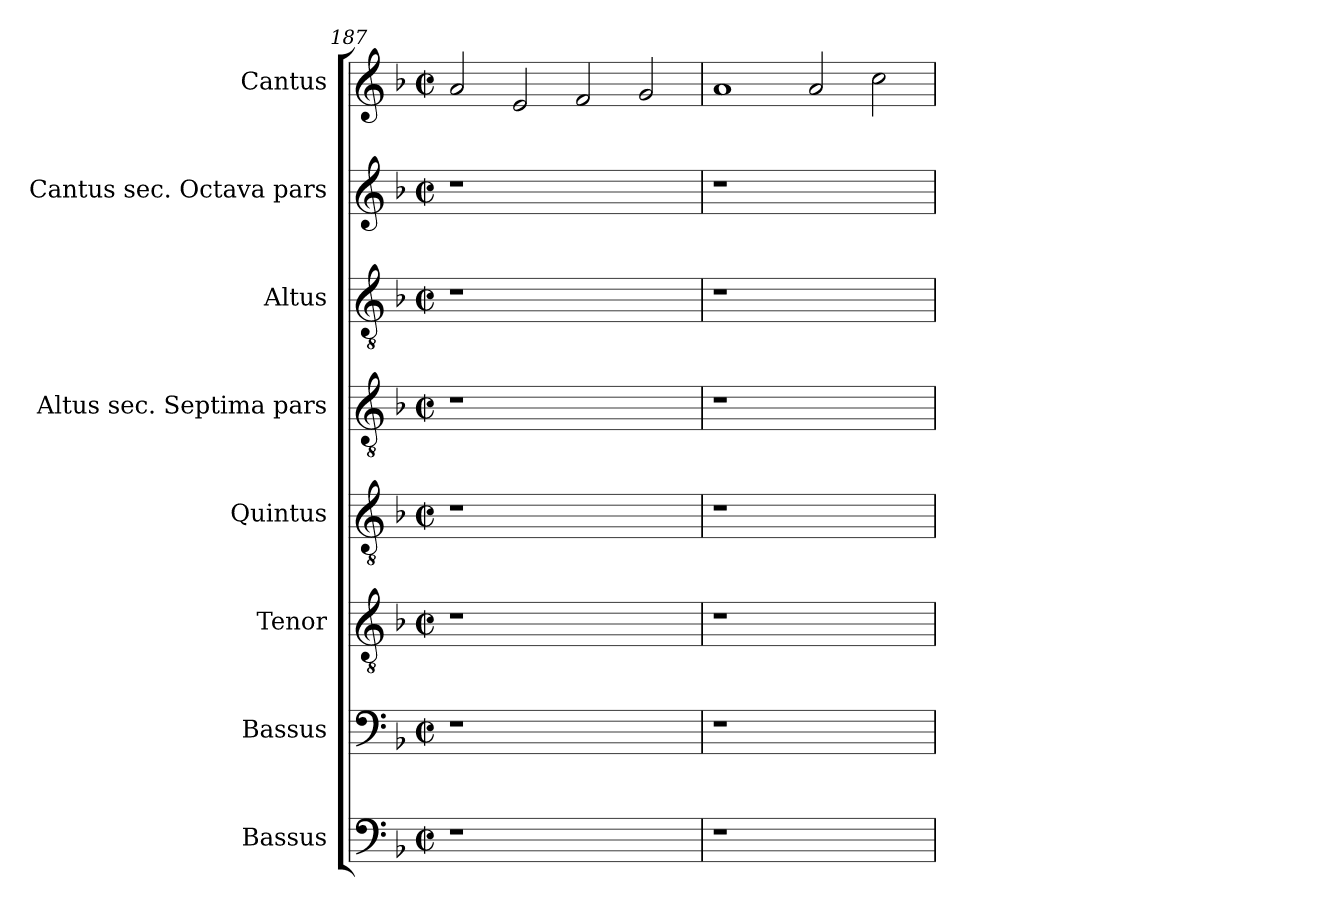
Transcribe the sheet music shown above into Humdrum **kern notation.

**kern	**kern	**kern	**kern	**kern	**kern	**kern	**kern
*part8	*part7	*part6	*part5	*part4	*part3	*part2	*part1
*staff8	*staff7	*staff6	*staff5	*staff4	*staff3	*staff2	*staff1
*I"Bassus	*I"Bassus	*I"Tenor	*I"Quintus	*I"Altus sec. Septima pars	*I"Altus	*I"Cantus sec. Octava pars	*I"Cantus
*	*I'Bassus	*I'Tenor	*I'Quintus	*	*I'Altus	*	*I'Cantus
*clefF4	*clefF4	*clefGv2	*clefGv2	*clefGv2	*clefGv2	*clefG2	*clefG2
*k[b-]	*k[b-]	*k[b-]	*k[b-]	*k[b-]	*k[b-]	*k[b-]	*k[b-]
*F:	*F:	*F:	*F:	*F:	*F:	*F:	*F:
*M2/2	*M2/2	*M2/2	*M2/2	*M2/2	*M2/2	*M2/2	*M2/2
*met(c|)	*met(c|)	*met(c|)	*met(c|)	*met(c|)	*met(c|)	*met(c|)	*met(c|)
=187	=187	=187	=187	=187	=187	=187	=187
1r	1r	1r	1r	1r	1r	1r	2a/
.	.	.	.	.	.	.	2e/
1ryy	1ryy	1ryy	1ryy	1ryy	1ryy	1ryy	2f/
.	.	.	.	.	.	.	2g/
=188	=188	=188	=188	=188	=188	=188	=188
1r	1r	1r	1r	1r	1r	1r	1a
1ryy	1ryy	1ryy	1ryy	1ryy	1ryy	1ryy	2a/
.	.	.	.	.	.	.	2cc\
=	=	=	=	=	=	=	=
*-	*-	*-	*-	*-	*-	*-	*-
